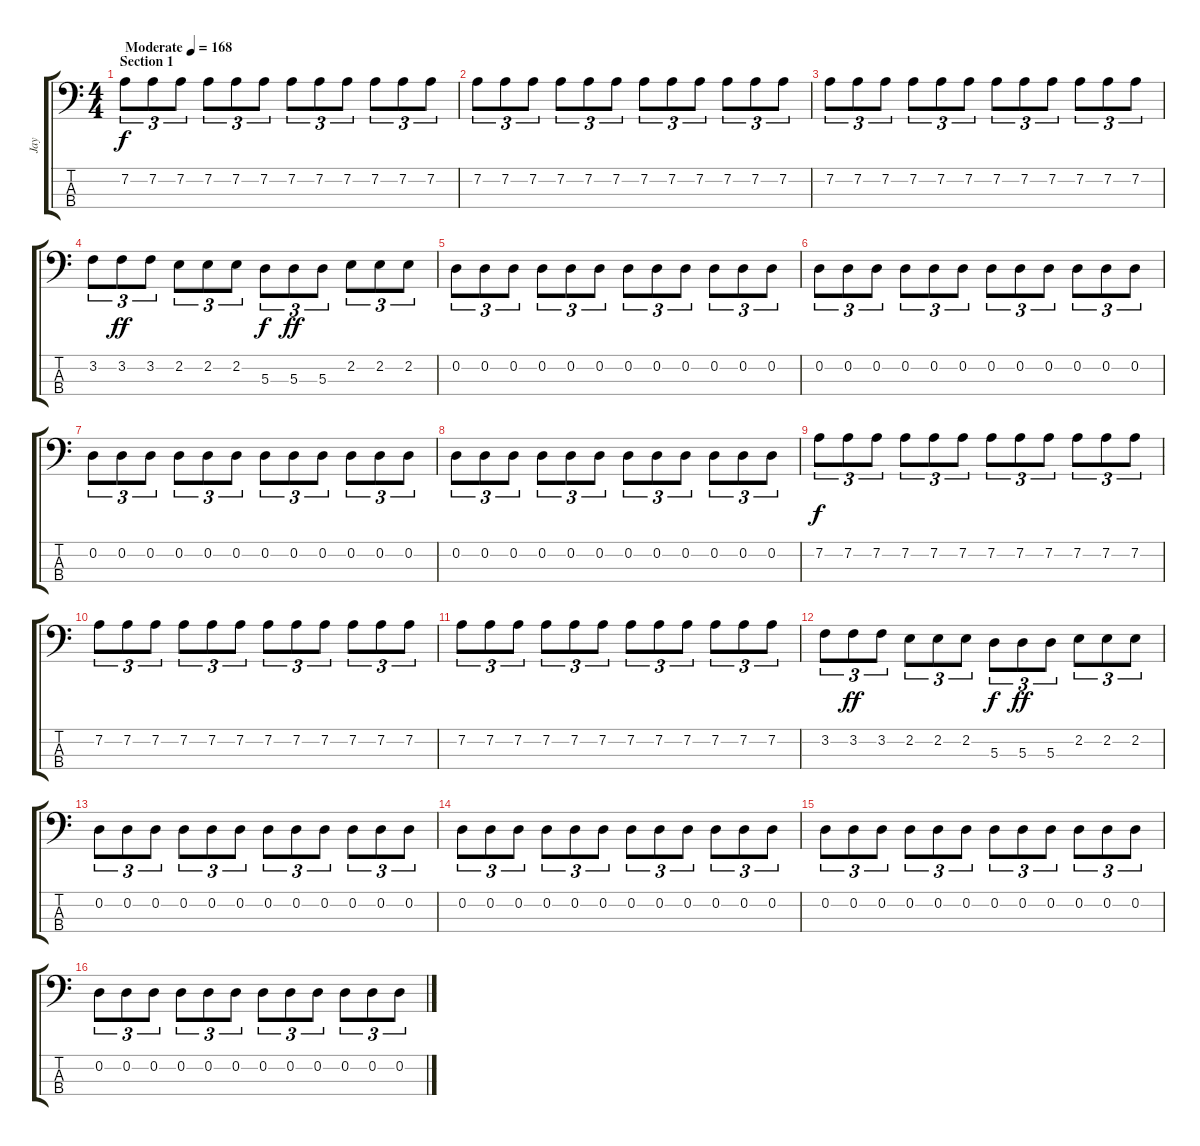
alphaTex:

\track ("Jay" "Jay") {instrument electricbasspick}
\staff {score tabs}
\tuning (G2 D2 A1 E1) {hide}
\ts (4 4)
\section ("" "Section 1")
\tempo (168 "Moderate")
\clef f4
\ks c
7.2.8{tu (3 2) dy f instrument electricbasspick} 7.2.8{tu (3 2)} 7.2.8{tu (3 2)} 7.2.8{tu (3 2)} 7.2.8{tu (3 2)} 7.2.8{tu (3 2)} 7.2.8{tu (3 2)} 7.2.8{tu (3 2)} 7.2.8{tu (3 2)} 7.2.8{tu (3 2)} 7.2.8{tu (3 2)} 7.2.8{tu (3 2)} |
7.2.8{tu (3 2)} 7.2.8{tu (3 2)} 7.2.8{tu (3 2)} 7.2.8{tu (3 2)} 7.2.8{tu (3 2)} 7.2.8{tu (3 2)} 7.2.8{tu (3 2)} 7.2.8{tu (3 2)} 7.2.8{tu (3 2)} 7.2.8{tu (3 2)} 7.2.8{tu (3 2)} 7.2.8{tu (3 2)} |
7.2.8{tu (3 2)} 7.2.8{tu (3 2)} 7.2.8{tu (3 2)} 7.2.8{tu (3 2)} 7.2.8{tu (3 2)} 7.2.8{tu (3 2)} 7.2.8{tu (3 2)} 7.2.8{tu (3 2)} 7.2.8{tu (3 2)} 7.2.8{tu (3 2)} 7.2.8{tu (3 2)} 7.2.8{tu (3 2)} |
3.2.8{tu (3 2)} 3.2.8{tu (3 2) dy ff} 3.2.8{tu (3 2)} 2.2.8{tu (3 2)} 2.2.8{tu (3 2)} 2.2.8{tu (3 2)} 5.3.8{tu (3 2) dy f} 5.3.8{tu (3 2) dy ff} 5.3.8{tu (3 2)} 2.2.8{tu (3 2)} 2.2.8{tu (3 2)} 2.2.8{tu (3 2)} |
0.2.8{tu (3 2)} 0.2.8{tu (3 2)} 0.2.8{tu (3 2)} 0.2.8{tu (3 2)} 0.2.8{tu (3 2)} 0.2.8{tu (3 2)} 0.2.8{tu (3 2)} 0.2.8{tu (3 2)} 0.2.8{tu (3 2)} 0.2.8{tu (3 2)} 0.2.8{tu (3 2)} 0.2.8{tu (3 2)} |
0.2.8{tu (3 2)} 0.2.8{tu (3 2)} 0.2.8{tu (3 2)} 0.2.8{tu (3 2)} 0.2.8{tu (3 2)} 0.2.8{tu (3 2)} 0.2.8{tu (3 2)} 0.2.8{tu (3 2)} 0.2.8{tu (3 2)} 0.2.8{tu (3 2)} 0.2.8{tu (3 2)} 0.2.8{tu (3 2)} |
0.2.8{tu (3 2)} 0.2.8{tu (3 2)} 0.2.8{tu (3 2)} 0.2.8{tu (3 2)} 0.2.8{tu (3 2)} 0.2.8{tu (3 2)} 0.2.8{tu (3 2)} 0.2.8{tu (3 2)} 0.2.8{tu (3 2)} 0.2.8{tu (3 2)} 0.2.8{tu (3 2)} 0.2.8{tu (3 2)} |
0.2.8{tu (3 2)} 0.2.8{tu (3 2)} 0.2.8{tu (3 2)} 0.2.8{tu (3 2)} 0.2.8{tu (3 2)} 0.2.8{tu (3 2)} 0.2.8{tu (3 2)} 0.2.8{tu (3 2)} 0.2.8{tu (3 2)} 0.2.8{tu (3 2)} 0.2.8{tu (3 2)} 0.2.8{tu (3 2)} |
7.2.8{tu (3 2) dy f} 7.2.8{tu (3 2)} 7.2.8{tu (3 2)} 7.2.8{tu (3 2)} 7.2.8{tu (3 2)} 7.2.8{tu (3 2)} 7.2.8{tu (3 2)} 7.2.8{tu (3 2)} 7.2.8{tu (3 2)} 7.2.8{tu (3 2)} 7.2.8{tu (3 2)} 7.2.8{tu (3 2)} |
7.2.8{tu (3 2)} 7.2.8{tu (3 2)} 7.2.8{tu (3 2)} 7.2.8{tu (3 2)} 7.2.8{tu (3 2)} 7.2.8{tu (3 2)} 7.2.8{tu (3 2)} 7.2.8{tu (3 2)} 7.2.8{tu (3 2)} 7.2.8{tu (3 2)} 7.2.8{tu (3 2)} 7.2.8{tu (3 2)} |
7.2.8{tu (3 2)} 7.2.8{tu (3 2)} 7.2.8{tu (3 2)} 7.2.8{tu (3 2)} 7.2.8{tu (3 2)} 7.2.8{tu (3 2)} 7.2.8{tu (3 2)} 7.2.8{tu (3 2)} 7.2.8{tu (3 2)} 7.2.8{tu (3 2)} 7.2.8{tu (3 2)} 7.2.8{tu (3 2)} |
3.2.8{tu (3 2)} 3.2.8{tu (3 2) dy ff} 3.2.8{tu (3 2)} 2.2.8{tu (3 2)} 2.2.8{tu (3 2)} 2.2.8{tu (3 2)} 5.3.8{tu (3 2) dy f} 5.3.8{tu (3 2) dy ff} 5.3.8{tu (3 2)} 2.2.8{tu (3 2)} 2.2.8{tu (3 2)} 2.2.8{tu (3 2)} |
0.2.8{tu (3 2)} 0.2.8{tu (3 2)} 0.2.8{tu (3 2)} 0.2.8{tu (3 2)} 0.2.8{tu (3 2)} 0.2.8{tu (3 2)} 0.2.8{tu (3 2)} 0.2.8{tu (3 2)} 0.2.8{tu (3 2)} 0.2.8{tu (3 2)} 0.2.8{tu (3 2)} 0.2.8{tu (3 2)} |
0.2.8{tu (3 2)} 0.2.8{tu (3 2)} 0.2.8{tu (3 2)} 0.2.8{tu (3 2)} 0.2.8{tu (3 2)} 0.2.8{tu (3 2)} 0.2.8{tu (3 2)} 0.2.8{tu (3 2)} 0.2.8{tu (3 2)} 0.2.8{tu (3 2)} 0.2.8{tu (3 2)} 0.2.8{tu (3 2)} |
0.2.8{tu (3 2)} 0.2.8{tu (3 2)} 0.2.8{tu (3 2)} 0.2.8{tu (3 2)} 0.2.8{tu (3 2)} 0.2.8{tu (3 2)} 0.2.8{tu (3 2)} 0.2.8{tu (3 2)} 0.2.8{tu (3 2)} 0.2.8{tu (3 2)} 0.2.8{tu (3 2)} 0.2.8{tu (3 2)} |
0.2.8{tu (3 2)} 0.2.8{tu (3 2)} 0.2.8{tu (3 2)} 0.2.8{tu (3 2)} 0.2.8{tu (3 2)} 0.2.8{tu (3 2)} 0.2.8{tu (3 2)} 0.2.8{tu (3 2)} 0.2.8{tu (3 2)} 0.2.8{tu (3 2)} 0.2.8{tu (3 2)} 0.2.8{tu (3 2)}
